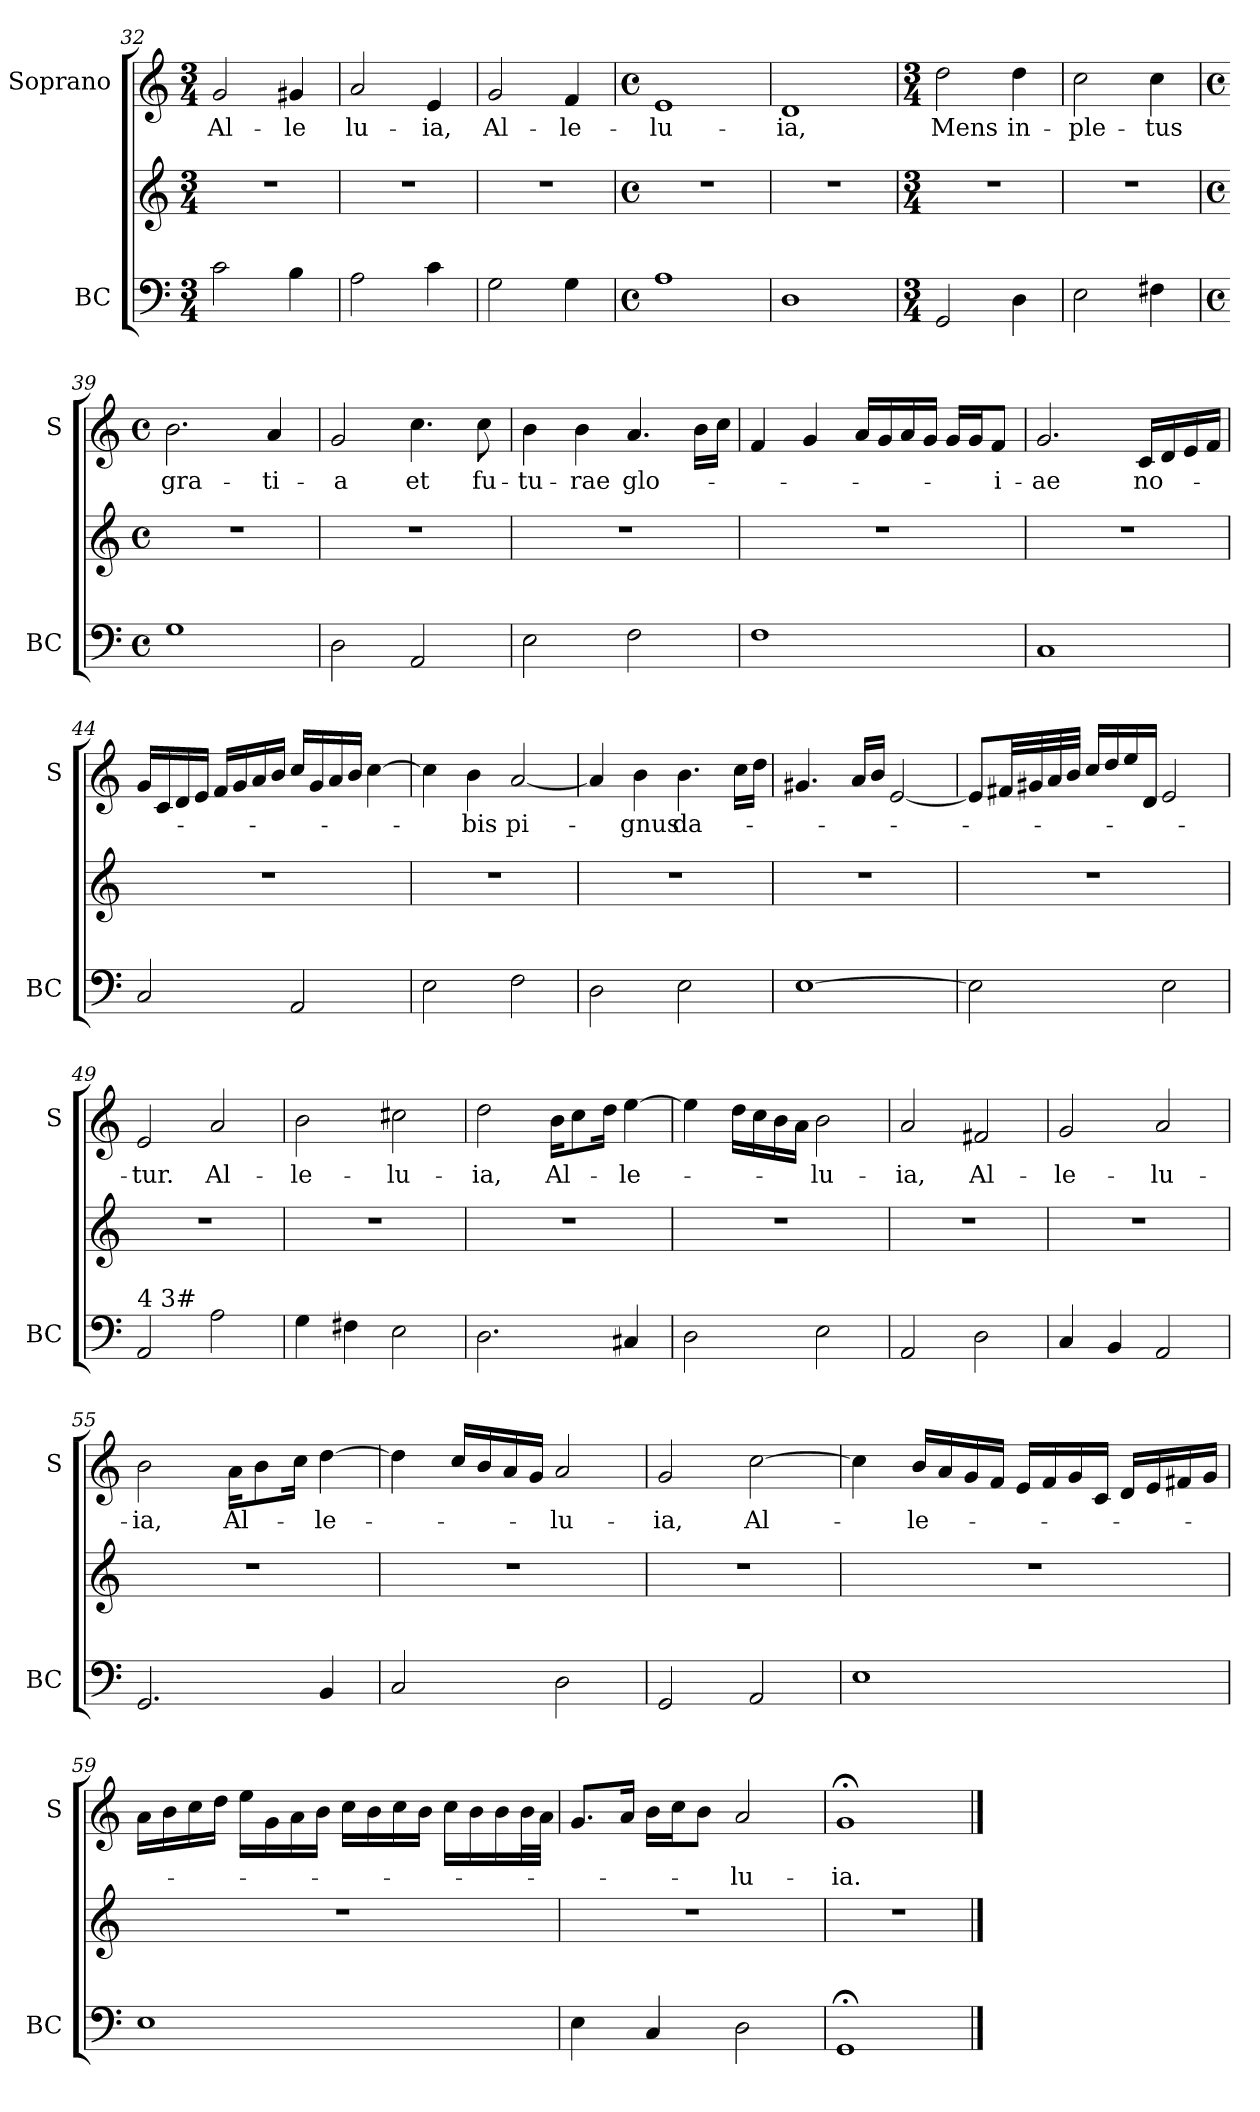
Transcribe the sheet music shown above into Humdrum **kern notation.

**kern	**kern	**kern	**text
*part2	*part2	*part1	*part1
*staff3	*staff2	*staff1	*staff1
*I"BC	*	*I"Soprano	*
*I'BC	*	*I'S	*
*clefF4	*clefG2	*clefG2	*
*k[]	*k[]	*k[]	*
*C:	*C:	*C:	*
*M3/4	*M3/4	*M3/4	*
=32	=32	=32	=32
!	!	!	!LO:LY:b
2c\	2.r	2g/	Al-
!	!	!	!LO:LY:b
4B\	.	4g#X/	-le
=33	=33	=33	=33
!	!	!	!LO:LY:b
2A\	2.r	2a/	lu-
!	!	!	!LO:LY:b
4c\	.	4e/	-ia,
=34	=34	=34	=34
!	!	!	!LO:LY:b
2G\	2.r	2g/	Al-
!	!	!	!LO:LY:b
4G\	.	4f/	-le-
=35	=35	=35	=35
*M4/4	*M4/4	*M4/4	*
*met(c)	*met(c)	*met(c)	*
!	!	!	!LO:LY:b
1A	1r	1e	-lu-
!!LO:LB:g=z
=36	=36	=36	=36
!	!	!	!LO:LY:b
1D	1r	1d	-ia,
=37	=37	=37	=37
*M3/4	*M3/4	*M3/4	*
!	!	!	!LO:LY:b
2GG/	2.r	2dd\	Mens
!	!	!	!LO:LY:b
4D\	.	4dd\	in-
=38	=38	=38	=38
!	!	!	!LO:LY:b
2E\	2.r	2cc\	-ple-
!	!	!	!LO:LY:b
4F#X\	.	4cc\	-tus
=39	=39	=39	=39
*M4/4	*M4/4	*M4/4	*
*met(c)	*met(c)	*met(c)	*
!	!	!	!LO:LY:b
1G	1r	2.b\	gra-
!	!	!	!LO:LY:b
.	.	4a/	-ti-
=40	=40	=40	=40
!	!	!	!LO:LY:b
2D\	1r	2g/	-a
!	!	!	!LO:LY:b
2AA/	.	4.cc\	et
!	!	!	!LO:LY:b
.	.	8cc\	fu-
=41	=41	=41	=41
!	!	!	!LO:LY:b
2E\	1r	4b\	-tu-
!	!	!	!LO:LY:b
.	.	4b\	-rae
!	!	!	!LO:LY:b
2F\	.	4.a/	glo-
.	.	16b\LL	.
.	.	16cc\JJ	.
!!LO:PB:g=z
=42	=42	=42	=42
1F	1r	4f/	.
.	.	4g/	.
.	.	16a/LL	.
.	.	16g/	.
.	.	16a/	.
.	.	16g/JJ	.
.	.	16g/LL	.
.	.	16g/J	.
!	!	!	!LO:LY:b
.	.	8f/J	-i-
=43	=43	=43	=43
!	!	!	!LO:LY:b
1C	1r	2.g/	-ae
!	!	!	!LO:LY:b
.	.	16c/LL	no-
.	.	16d/	.
.	.	16e/	.
.	.	16f/JJ	.
=44	=44	=44	=44
2C/	1r	16g/LL	.
.	.	16c/	.
.	.	16d/	.
.	.	16e/JJ	.
.	.	16f/LL	.
.	.	16g/	.
.	.	16a/	.
.	.	16b/JJ	.
2AA/	.	16cc/LL	.
.	.	16g/	.
.	.	16a/	.
.	.	16b/JJ	.
.	.	[4cc\	.
=45	=45	=45	=45
2E\	1r	4cc\]	.
!	!	!	!LO:LY:b
.	.	4b\	-bis
!	!	!	!LO:LY:b
2F\	.	[2a/	pi-
=46	=46	=46	=46
2D\	1r	4a/]	.
!	!	!	!LO:LY:b
.	.	4b\	-gnus
!	!	!	!LO:LY:b
2E\	.	4.b\	da-
.	.	16cc\LL	.
.	.	16dd\JJ	.
!!LO:LB:g=z
=47	=47	=47	=47
[1E	1r	4.g#X/	.
.	.	16a/LL	.
.	.	16b/JJ	.
.	.	[2e/	.
=48	=48	=48	=48
2E\]	1r	8e/L]	.
.	.	32f#X/LL	.
.	.	32g#X/	.
.	.	32a/	.
.	.	32b/JJJ	.
.	.	16cc/LL	.
.	.	16dd/	.
.	.	16ee/	.
.	.	16d/JJ	.
2E\	.	2e/	.
=49	=49	=49	=49
!LO:TX:a:t=4  3#	!	!	!
!	!	!	!LO:LY:b
2AA/	1r	2e/	-tur.
!	!	!	!LO:LY:b
2A\	.	2a/	Al-
=50	=50	=50	=50
!	!	!	!LO:LY:b
4G\	1r	2b\	-le-
4F#X\	.	.	.
!	!	!	!LO:LY:b
2E\	.	2cc#X\	-lu-
=51	=51	=51	=51
!	!	!	!LO:LY:b
2.D\	1r	2dd\	-ia,
!	!	!	!LO:LY:b
.	.	16b\KL	Al-
.	.	8cc\	.
.	.	16dd\Jk	.
!	!	!	!LO:LY:b
4C#X/	.	[4ee\	-le-
!!LO:LB:g=z
=52	=52	=52	=52
2D\	1r	4ee\]	.
.	.	16dd\LL	.
.	.	16cc\	.
.	.	16b\	.
.	.	16a\JJ	.
!	!	!	!LO:LY:b
2E\	.	2b\	-lu-
=53	=53	=53	=53
!	!	!	!LO:LY:b
2AA/	1r	2a/	-ia,
!	!	!	!LO:LY:b
2D\	.	2f#X/	Al-
=54	=54	=54	=54
!	!	!	!LO:LY:b
4C/	1r	2g/	-le-
4BB/	.	.	.
!	!	!	!LO:LY:b
2AA/	.	2a/	-lu-
=55	=55	=55	=55
!	!	!	!LO:LY:b
2.GG/	1r	2b\	-ia,
!	!	!	!LO:LY:b
.	.	16a\KL	Al-
.	.	8b\	.
.	.	16cc\Jk	.
!	!	!	!LO:LY:b
4BB/	.	[4dd\	-le-
=56	=56	=56	=56
2C/	1r	4dd\]	.
.	.	16cc/LL	.
.	.	16b/	.
.	.	16a/	.
.	.	16g/JJ	.
!	!	!	!LO:LY:b
2D\	.	2a/	-lu-
=57	=57	=57	=57
!	!	!	!LO:LY:b
2GG/	1r	2g/	-ia,
!	!	!	!LO:LY:b
2AA/	.	[2cc\	Al-
!!LO:LB:g=z
=58	=58	=58	=58
1E	1r	4cc\]	.
!	!	!	!LO:LY:b
.	.	16b/LL	-le-
.	.	16a/	.
.	.	16g/	.
.	.	16f/JJ	.
.	.	16e/LL	.
.	.	16f/	.
.	.	16g/	.
.	.	16c/JJ	.
.	.	16d/LL	.
.	.	16e/	.
.	.	16f#X/	.
.	.	16g/JJ	.
=59	=59	=59	=59
1E	1r	16a\LL	.
.	.	16b\	.
.	.	16cc\	.
.	.	16dd\JJ	.
.	.	16ee\LL	.
.	.	16g\	.
.	.	16a\	.
.	.	16b\JJ	.
.	.	16cc\LL	.
.	.	16b\	.
.	.	16cc\	.
.	.	16b\JJ	.
.	.	16cc\LL	.
.	.	16b\	.
.	.	16b\	.
.	.	32b\L	.
.	.	32a\JJJ	.
=60	=60	=60	=60
4E\	1r	8.g/L	.
.	.	16a/Jk	.
4C/	.	16b\LL	.
.	.	16cc\J	.
.	.	8b\J	.
!	!	!	!LO:LY:b
2D\	.	2a/	-lu-
=61	=61	=61	=61
!	!	!	!LO:LY:b
1GG;<	1r	1g;<	-ia.
==	==	==	==
*-	*-	*-	*-
